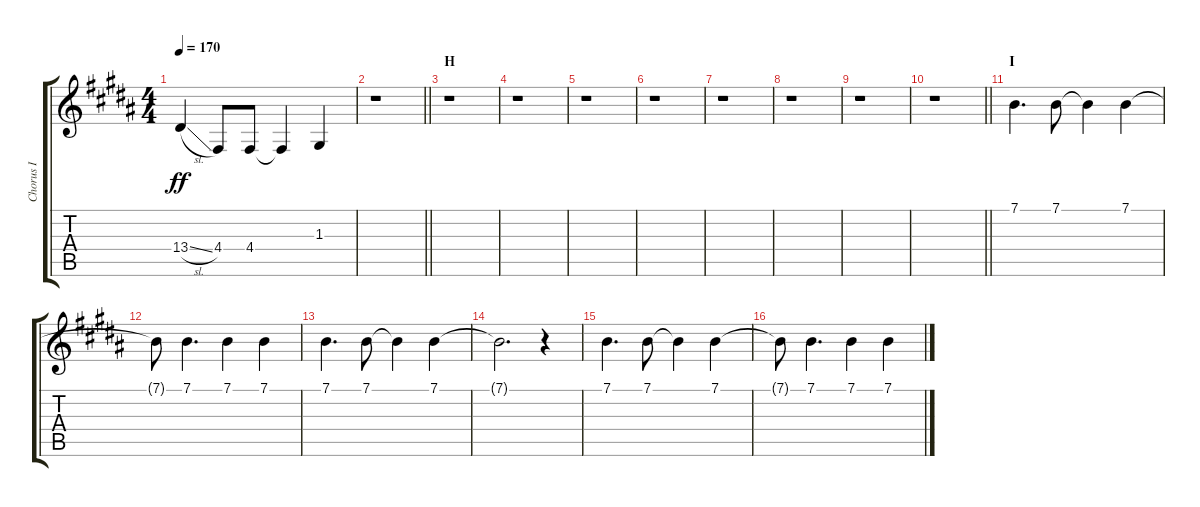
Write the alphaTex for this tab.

\track ("Chorus I" "Chorus I") {instrument voiceoohs}
\staff {score tabs}
\tuning (E4 B3 G3 D3 A2 E2) {hide}
\ts (4 4)
\tempo 170
\clef g2
\ks b
13.4{sl}.4{dy ff} 4.4.8 4.4.8 4.4{t}.4 1.3.4 |
\barLineRight lightlight
r.1 |
\section ("" "H")
r.1 |
r.1 |
r.1 |
r.1 |
r.1 |
r.1 |
r.1 |
\barLineRight lightlight
r.1 |
\section ("" "I")
7.1.4{d} 7.1.8 7.1{t}.4 7.1.4 |
7.1{t}.8 7.1.4{d} 7.1.4 7.1.4 |
7.1.4{d} 7.1.8 7.1{t}.4 7.1.4 |
7.1{t}.2{d} r.4 |
7.1.4{d} 7.1.8 7.1{t}.4 7.1.4 |
7.1{t}.8 7.1.4{d} 7.1.4 7.1.4
